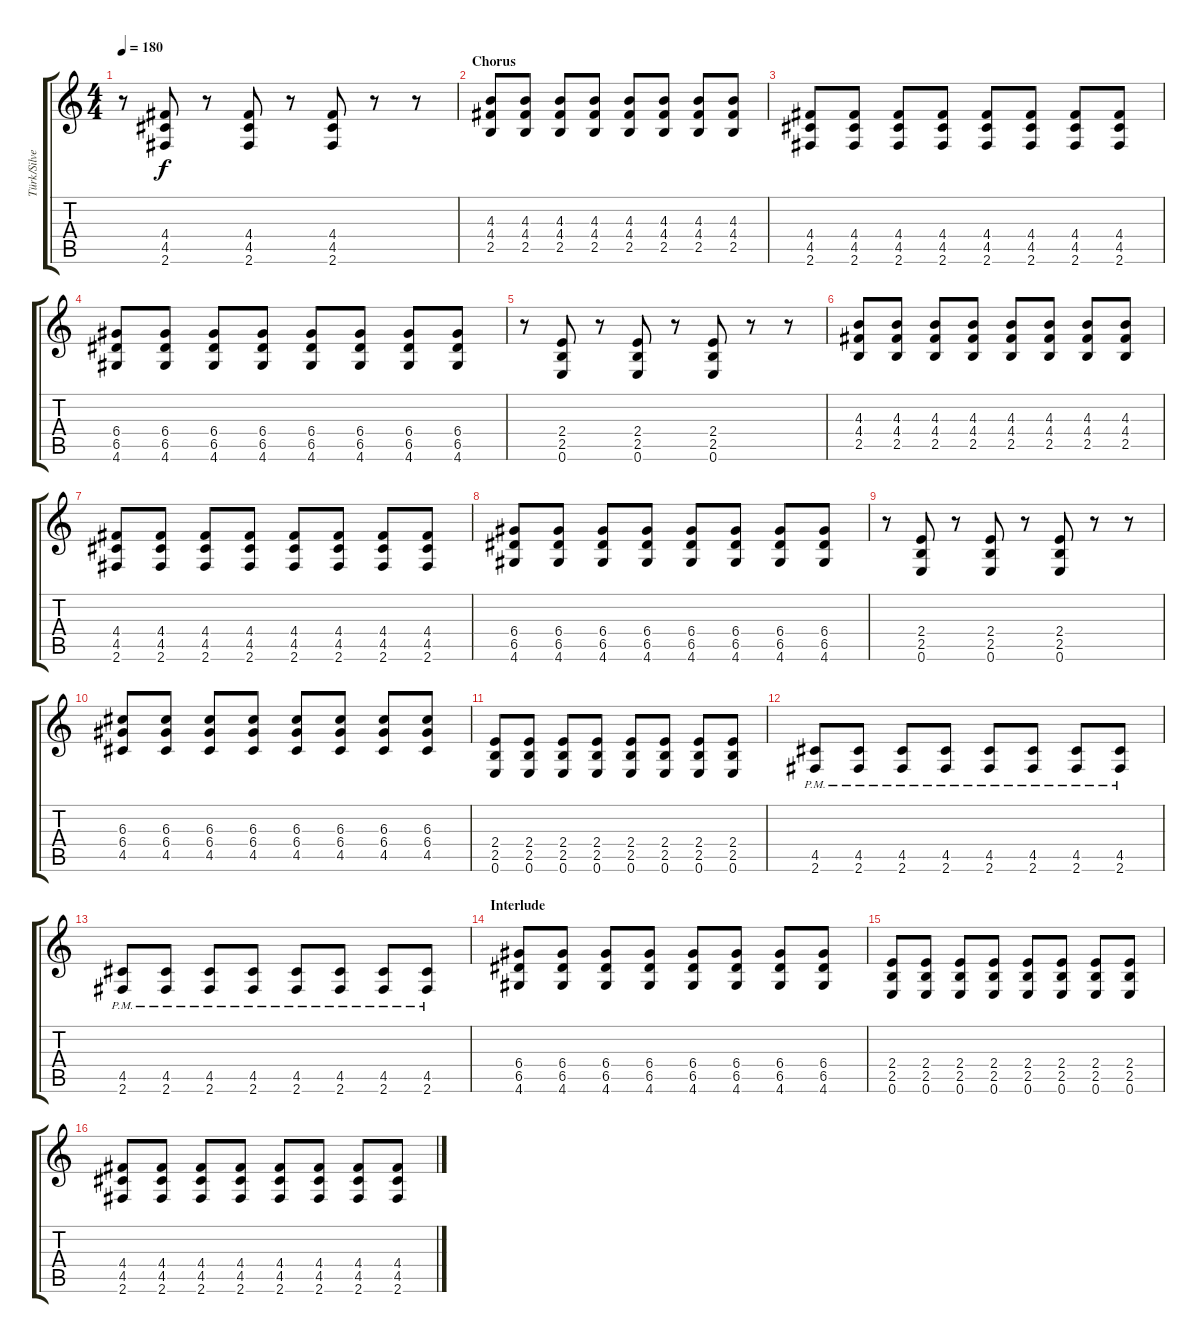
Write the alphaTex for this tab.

\track ("Türk/Silver 2" "Türk/Silve") {instrument distortionguitar}
\staff {score tabs}
\tuning (E4 B3 G3 D3 A2 E2) {hide}
\ts (4 4)
\tempo 180
\clef g2
\ks c
r.8{dy f instrument distortionguitar} (4.4 4.5 2.6).8 r.8 (4.4 4.5 2.6).8 r.8 (4.4 4.5 2.6).8 r.8 r.8 |
\section ("" "Chorus")
(4.3 4.4 2.5).8 (4.3 4.4 2.5).8 (4.3 4.4 2.5).8 (4.3 4.4 2.5).8 (4.3 4.4 2.5).8 (4.3 4.4 2.5).8 (4.3 4.4 2.5).8 (4.3 4.4 2.5).8 |
(4.4 4.5 2.6).8 (4.4 4.5 2.6).8 (4.4 4.5 2.6).8 (4.4 4.5 2.6).8 (4.4 4.5 2.6).8 (4.4 4.5 2.6).8 (4.4 4.5 2.6).8 (4.4 4.5 2.6).8 |
(6.4 6.5 4.6).8 (6.4 6.5 4.6).8 (6.4 6.5 4.6).8 (6.4 6.5 4.6).8 (6.4 6.5 4.6).8 (6.4 6.5 4.6).8 (6.4 6.5 4.6).8 (6.4 6.5 4.6).8 |
r.8 (2.4 2.5 0.6).8 r.8 (2.4 2.5 0.6).8 r.8 (2.4 2.5 0.6).8 r.8 r.8 |
(4.3 4.4 2.5).8 (4.3 4.4 2.5).8 (4.3 4.4 2.5).8 (4.3 4.4 2.5).8 (4.3 4.4 2.5).8 (4.3 4.4 2.5).8 (4.3 4.4 2.5).8 (4.3 4.4 2.5).8 |
(4.4 4.5 2.6).8 (4.4 4.5 2.6).8 (4.4 4.5 2.6).8 (4.4 4.5 2.6).8 (4.4 4.5 2.6).8 (4.4 4.5 2.6).8 (4.4 4.5 2.6).8 (4.4 4.5 2.6).8 |
(6.4 6.5 4.6).8 (6.4 6.5 4.6).8 (6.4 6.5 4.6).8 (6.4 6.5 4.6).8 (6.4 6.5 4.6).8 (6.4 6.5 4.6).8 (6.4 6.5 4.6).8 (6.4 6.5 4.6).8 |
r.8 (2.4 2.5 0.6).8 r.8 (2.4 2.5 0.6).8 r.8 (2.4 2.5 0.6).8 r.8 r.8 |
(6.3 6.4 4.5).8 (6.3 6.4 4.5).8 (6.3 6.4 4.5).8 (6.3 6.4 4.5).8 (6.3 6.4 4.5).8 (6.3 6.4 4.5).8 (6.3 6.4 4.5).8 (6.3 6.4 4.5).8 |
(2.4 2.5 0.6).8 (2.4 2.5 0.6).8 (2.4 2.5 0.6).8 (2.4 2.5 0.6).8 (2.4 2.5 0.6).8 (2.4 2.5 0.6).8 (2.4 2.5 0.6).8 (2.4 2.5 0.6).8 |
(4.5{pm} 2.6{pm}).8 (4.5{pm} 2.6{pm}).8 (4.5{pm} 2.6{pm}).8 (4.5{pm} 2.6{pm}).8 (4.5{pm} 2.6{pm}).8 (4.5{pm} 2.6{pm}).8 (4.5{pm} 2.6{pm}).8 (4.5{pm} 2.6{pm}).8 |
(4.5{pm} 2.6{pm}).8 (4.5{pm} 2.6{pm}).8 (4.5{pm} 2.6{pm}).8 (4.5{pm} 2.6{pm}).8 (4.5{pm} 2.6{pm}).8 (4.5{pm} 2.6{pm}).8 (4.5{pm} 2.6{pm}).8 (4.5{pm} 2.6{pm}).8 |
\section ("" "Interlude")
(6.4 6.5 4.6).8 (6.4 6.5 4.6).8 (6.4 6.5 4.6).8 (6.4 6.5 4.6).8 (6.4 6.5 4.6).8 (6.4 6.5 4.6).8 (6.4 6.5 4.6).8 (6.4 6.5 4.6).8 |
(2.4 2.5 0.6).8 (2.4 2.5 0.6).8 (2.4 2.5 0.6).8 (2.4 2.5 0.6).8 (2.4 2.5 0.6).8 (2.4 2.5 0.6).8 (2.4 2.5 0.6).8 (2.4 2.5 0.6).8 |
(4.4 4.5 2.6).8 (4.4 4.5 2.6).8 (4.4 4.5 2.6).8 (4.4 4.5 2.6).8 (4.4 4.5 2.6).8 (4.4 4.5 2.6).8 (4.4 4.5 2.6).8 (4.4 4.5 2.6).8
